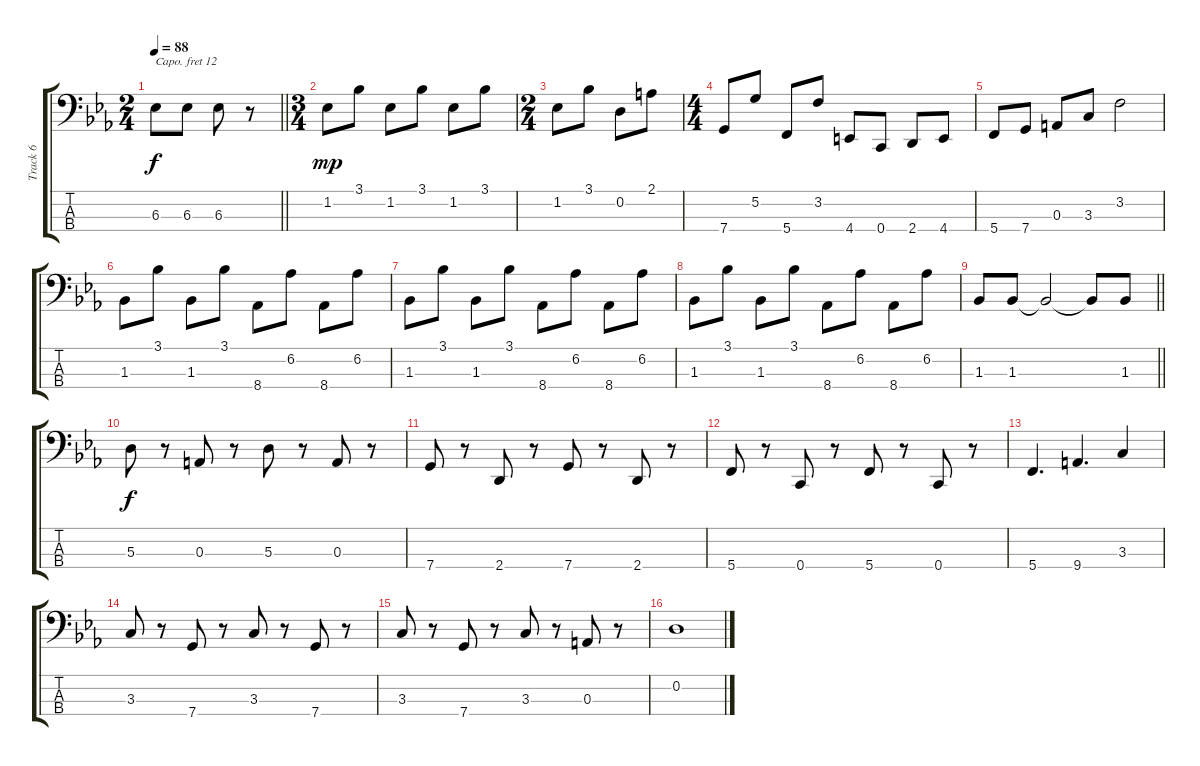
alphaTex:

\track ("Track 6" "Track 6") {instrument cello}
\staff {score tabs}
\capo 12
\tuning (G2 D2 A1 C1) {hide}
\ts (2 4)
\tempo 88
\clef f4
\barLineRight lightlight
\ks eb
6.3.8{dy f} 6.3.8 6.3.8 r.8 |
\ts (3 4)
1.2.8{dy mp instrument cello} 3.1.8 1.2.8 3.1.8 1.2.8 3.1.8 |
\ts (2 4)
1.2.8 3.1.8 0.2.8 2.1.8 |
\ts (4 4)
7.4.8 5.2.8 5.4.8 3.2.8 4.4.8 0.4.8 2.4.8 4.4.8 |
5.4.8 7.4.8 0.3.8 3.3.8 3.2.2 |
1.3.8 3.1.8 1.3.8 3.1.8 8.4.8 6.2.8 8.4.8 6.2.8 |
1.3.8 3.1.8 1.3.8 3.1.8 8.4.8 6.2.8 8.4.8 6.2.8 |
1.3.8 3.1.8 1.3.8 3.1.8 8.4.8 6.2.8 8.4.8 6.2.8 |
\barLineRight lightlight
1.3.8 1.3.8 1.3{t}.2 1.3{t}.8 1.3.8 |
5.3.8{dy f instrument tuba} r.8 0.3.8 r.8 5.3.8 r.8 0.3.8 r.8 |
7.4.8 r.8 2.4.8 r.8 7.4.8 r.8 2.4.8 r.8 |
5.4.8 r.8 0.4.8 r.8 5.4.8 r.8 0.4.8 r.8 |
5.4.4{d} 9.4.4{d} 3.3.4 |
3.3.8 r.8 7.4.8 r.8 3.3.8 r.8 7.4.8 r.8 |
3.3.8 r.8 7.4.8 r.8 3.3.8 r.8 0.3.8 r.8 |
0.2.1
